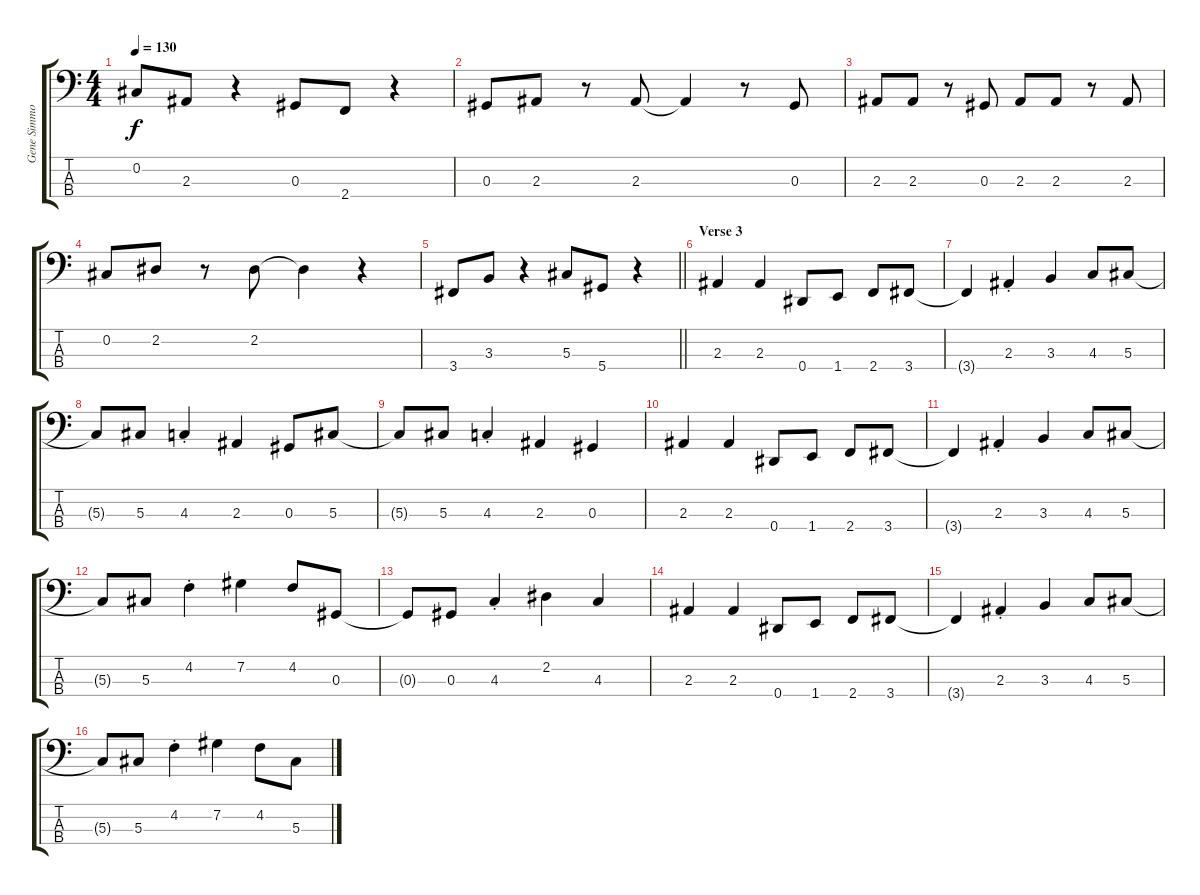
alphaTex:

\track ("Gene Simmons" "Gene Simmo") {instrument electricbassfinger}
\staff {score tabs}
\tuning (Gb2 Db2 Ab1 Eb1) {hide}
\ts (4 4)
\tempo 130
\clef f4
\ks c
0.2.8{dy f} 2.3.8 r.4 0.3.8 2.4.8 r.4 |
0.3.8 2.3.8 r.8 2.3.8 2.3{t}.4 r.8 0.3.8 |
2.3.8 2.3.8 r.8 0.3.8 2.3.8 2.3.8 r.8 2.3.8 |
0.2.8 2.2.8 r.8 2.2.8 2.2{t}.4 r.4 |
\barLineRight lightlight
3.4.8 3.3.8 r.4 5.3.8 5.4.8 r.4 |
\section ("" "Verse 3")
2.3.4 2.3.4 0.4.8 1.4.8 2.4.8 3.4.8 |
3.4{t}.4 2.3{st}.4 3.3.4 4.3.8 5.3.8 |
5.3{t}.8 5.3.8 4.3{st}.4 2.3.4 0.3.8 5.3.8 |
5.3{t}.8 5.3.8 4.3{st}.4 2.3.4 0.3.4 |
2.3.4 2.3.4 0.4.8 1.4.8 2.4.8 3.4.8 |
3.4{t}.4 2.3{st}.4 3.3.4 4.3.8 5.3.8 |
5.3{t}.8 5.3.8 4.2{st}.4 7.2.4 4.2.8 0.3.8 |
0.3{t}.8 0.3.8 4.3{st}.4 2.2.4 4.3.4 |
2.3.4 2.3.4 0.4.8 1.4.8 2.4.8 3.4.8 |
3.4{t}.4 2.3{st}.4 3.3.4 4.3.8 5.3.8 |
5.3{t}.8 5.3.8 4.2{st}.4 7.2.4 4.2.8 5.3.8
